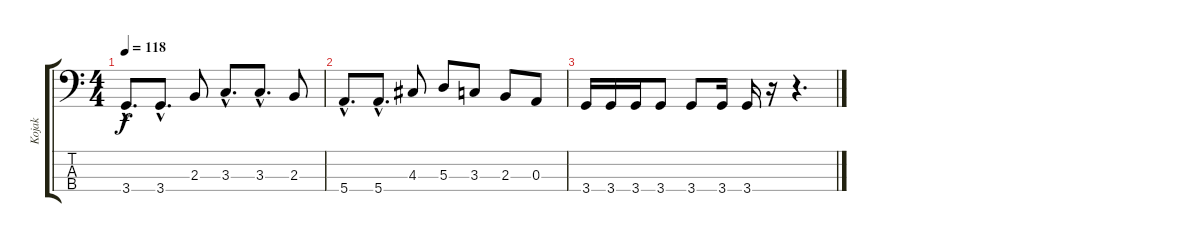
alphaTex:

\track ("Kojak" "Kojak") {instrument electricbassfinger}
\staff {score tabs}
\tuning (G2 D2 A1 E1) {hide}
\ts (4 4)
\tempo 118
\clef f4
\ks c
3.4{hac}.8{d dy f} 3.4{hac}.8{d} 2.3.8 3.3{hac}.8{d} 3.3{hac}.8{d} 2.3.8 |
5.4{hac}.8{d} 5.4{hac}.8{d} 4.3.8 5.3.8 3.3.8 2.3.8 0.3.8 |
3.4.16 3.4.16 3.4.16 3.4.8 3.4.8 3.4.16 3.4.16 r.16 r.4{d}
